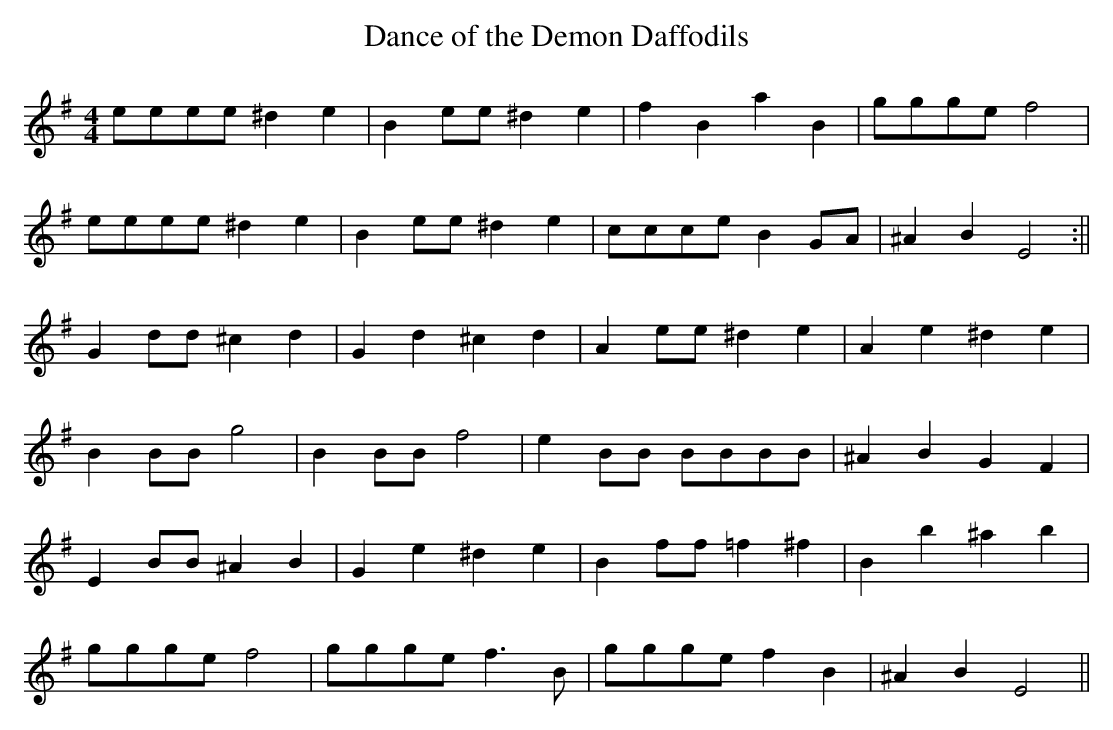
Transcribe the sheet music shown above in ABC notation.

X:1
T:Dance of the Demon Daffodils
M:4/4
K:Emin
eeee ^d2 e2|B2 ee ^d2 e2|f2 B2 a2 B2|ggge f4|
eeee ^d2 e2|B2 ee ^d2 e2|ccce B2 GA|^A2 B2 E4:||
G2 dd ^c2 d2|G2 d2 ^c2 d2|A2 ee ^d2 e2|A2 e2 ^d2 e2|
B2 BB g4|B2 BB f4|e2 BB BBBB|^A2 B2 G2 F2|
E2 BB ^A2 B2|G2 e2 ^d2 e2|B2 ff=f2 ^f2|B2 b2 ^a2 b2|
ggge f4|ggge f3 B|ggge f2 B2|^A2 B2 E4||
